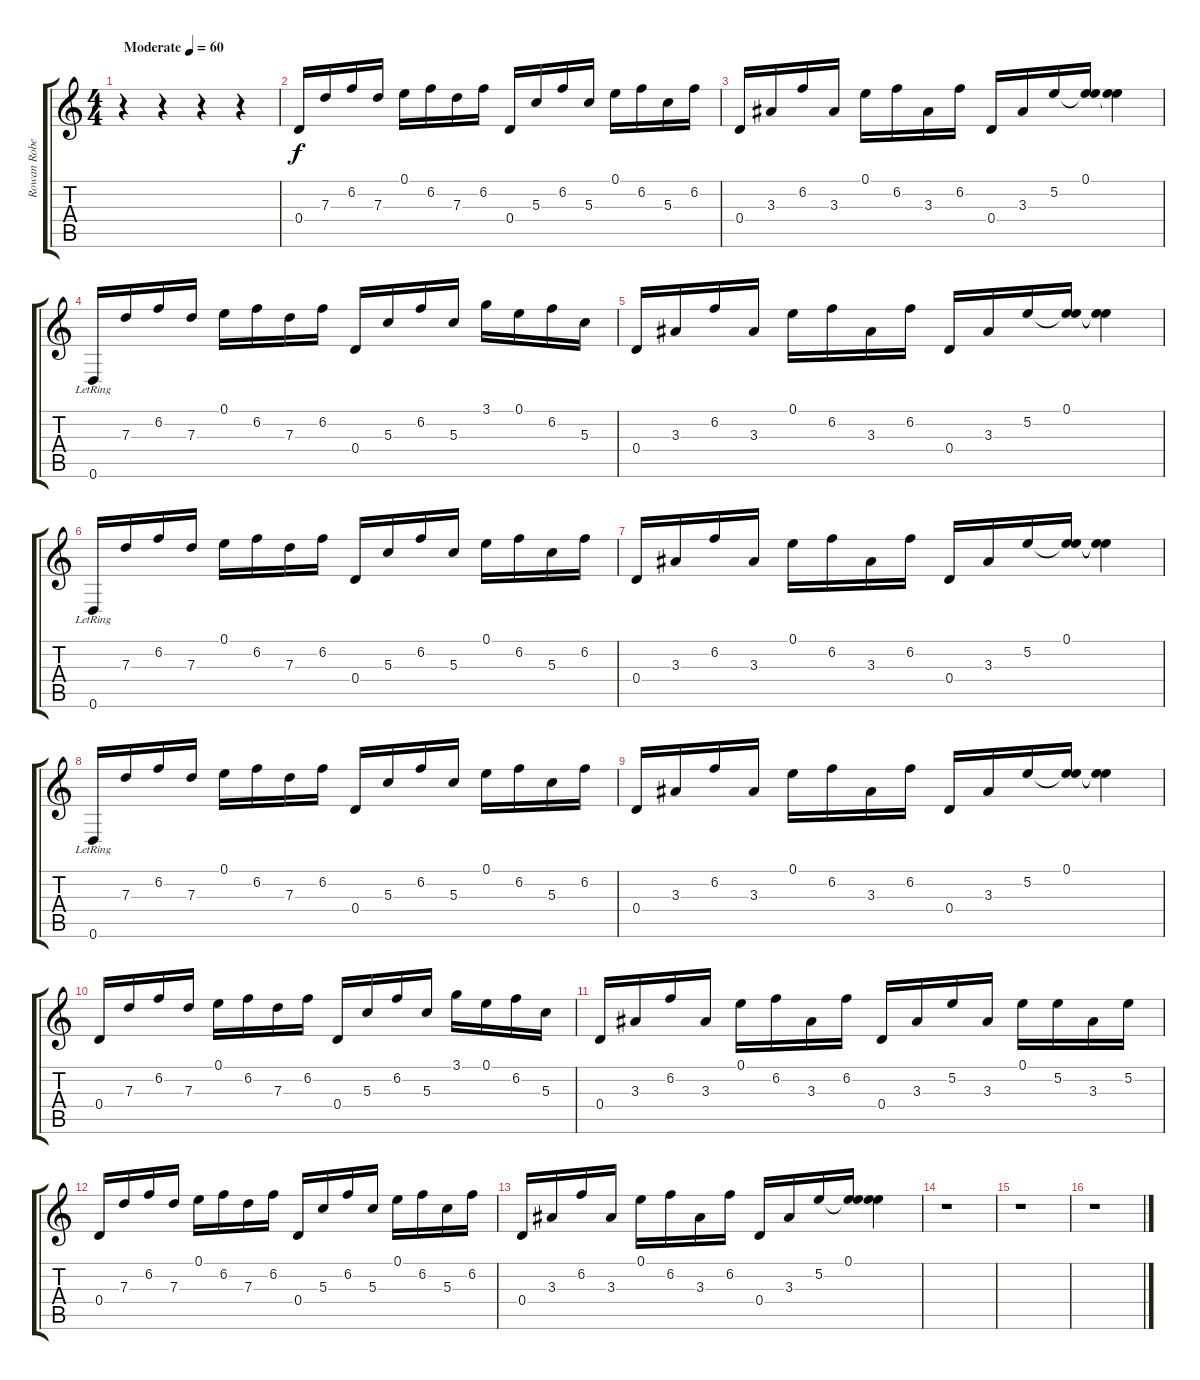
\track ("Rowan Robertson" "Rowan Robe") {instrument acousticguitarsteel}
\staff {score tabs}
\tuning (E4 B3 G3 D3 A2 D2) {hide}
\ts (4 4)
\tempo (60 "Moderate")
\clef g2
\ks c
r.4{dy f instrument acousticguitarsteel} r.4 r.4 r.4 |
0.4.16 7.3.16 6.2.16 7.3.16 0.1.16 6.2.16 7.3.16 6.2.16 0.4.16 5.3.16 6.2.16 5.3.16 0.1.16 6.2.16 5.3.16 6.2.16 |
0.4.16 3.3.16 6.2.16 3.3.16 0.1.16 6.2.16 3.3.16 6.2.16 0.4.16 3.3.16 5.2.16 (0.1 5.2{t}).16 (0.1{t} 5.2{t}).4 |
0.6{lr}.16 7.3.16 6.2.16 7.3.16 0.1.16 6.2.16 7.3.16 6.2.16 0.4.16 5.3.16 6.2.16 5.3.16 3.1.16 0.1.16 6.2.16 5.3.16 |
0.4.16 3.3.16 6.2.16 3.3.16 0.1.16 6.2.16 3.3.16 6.2.16 0.4.16 3.3.16 5.2.16 (0.1 5.2{t}).16 (0.1{t} 5.2{t}).4 |
0.6{lr}.16 7.3.16 6.2.16 7.3.16 0.1.16 6.2.16 7.3.16 6.2.16 0.4.16 5.3.16 6.2.16 5.3.16 0.1.16 6.2.16 5.3.16 6.2.16 |
0.4.16 3.3.16 6.2.16 3.3.16 0.1.16 6.2.16 3.3.16 6.2.16 0.4.16 3.3.16 5.2.16 (0.1 5.2{t}).16 (0.1{t} 5.2{t}).4 |
0.6{lr}.16 7.3.16 6.2.16 7.3.16 0.1.16 6.2.16 7.3.16 6.2.16 0.4.16 5.3.16 6.2.16 5.3.16 0.1.16 6.2.16 5.3.16 6.2.16 |
0.4.16 3.3.16 6.2.16 3.3.16 0.1.16 6.2.16 3.3.16 6.2.16 0.4.16 3.3.16 5.2.16 (0.1 5.2{t}).16 (0.1{t} 5.2{t}).4 |
0.4.16 7.3.16 6.2.16 7.3.16 0.1.16 6.2.16 7.3.16 6.2.16 0.4.16 5.3.16 6.2.16 5.3.16 3.1.16 0.1.16 6.2.16 5.3.16 |
0.4.16 3.3.16 6.2.16 3.3.16 0.1.16 6.2.16 3.3.16 6.2.16 0.4.16 3.3.16 5.2.16 3.3.16 0.1.16 5.2.16 3.3.16 5.2.16 |
0.4.16 7.3.16 6.2.16 7.3.16 0.1.16 6.2.16 7.3.16 6.2.16 0.4.16 5.3.16 6.2.16 5.3.16 0.1.16 6.2.16 5.3.16 6.2.16 |
0.4.16 3.3.16 6.2.16 3.3.16 0.1.16 6.2.16 3.3.16 6.2.16 0.4.16 3.3.16 5.2.16 (0.1 5.2{t}).16 (0.1{t} 5.2{t}).4 |
r.1 |
r.1 |
r.1
